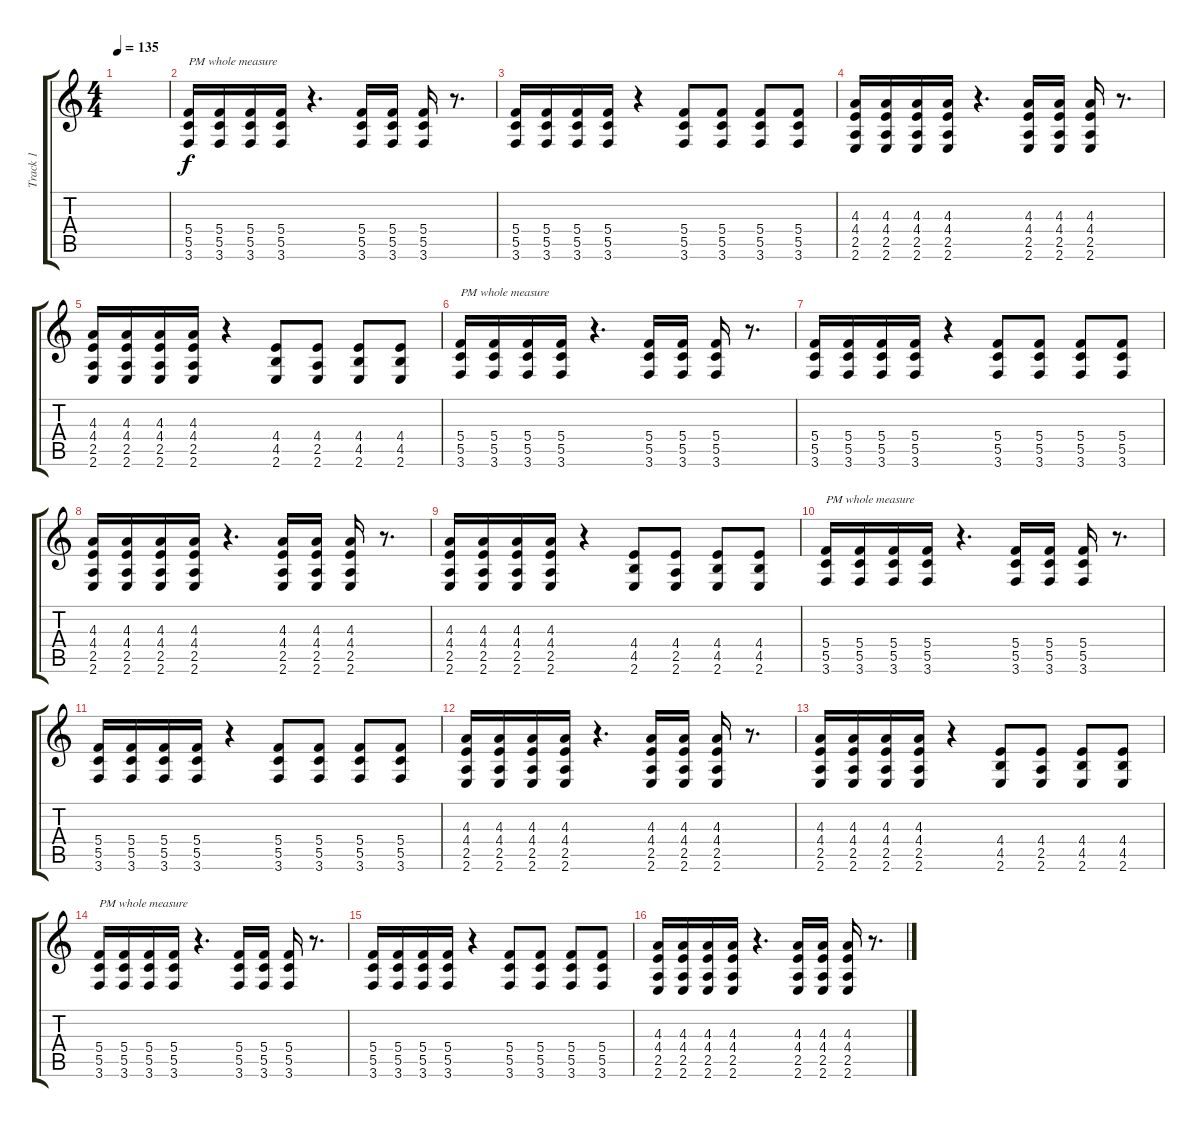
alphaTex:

\track ("Track 1" "Track 1") {instrument distortionguitar}
\staff {score tabs}
\tuning (D4 A3 F3 C3 G2 D2) {hide}
\ts (4 4)
\tempo 135
\clef g2
\ks c
|
(5.4 5.5 3.6).16{txt "PM whole measure"} (5.4 5.5 3.6).16 (5.4 5.5 3.6).16 (5.4 5.5 3.6).16 r.4{d} (5.4 5.5 3.6).16 (5.4 5.5 3.6).16 (5.4 5.5 3.6).16 r.8{d} |
(5.4 5.5 3.6).16 (5.4 5.5 3.6).16 (5.4 5.5 3.6).16 (5.4 5.5 3.6).16 r.4 (5.4 5.5 3.6).8 (5.4 5.5 3.6).8 (5.4 5.5 3.6).8 (5.4 5.5 3.6).8 |
(4.3 4.4 2.5 2.6).16 (4.3 4.4 2.5 2.6).16 (4.3 4.4 2.5 2.6).16 (4.3 4.4 2.5 2.6).16 r.4{d} (4.3 4.4 2.5 2.6).16 (4.3 4.4 2.5 2.6).16 (4.3 4.4 2.5 2.6).16 r.8{d} |
(4.3 4.4 2.5 2.6).16 (4.3 4.4 2.5 2.6).16 (4.3 4.4 2.5 2.6).16 (4.3 4.4 2.5 2.6).16 r.4 (4.4 4.5 2.6).8 (4.4 2.5 2.6).8 (4.4 4.5 2.6).8 (4.4 4.5 2.6).8 |
(5.4 5.5 3.6).16{txt "PM whole measure"} (5.4 5.5 3.6).16 (5.4 5.5 3.6).16 (5.4 5.5 3.6).16 r.4{d} (5.4 5.5 3.6).16 (5.4 5.5 3.6).16 (5.4 5.5 3.6).16 r.8{d} |
(5.4 5.5 3.6).16 (5.4 5.5 3.6).16 (5.4 5.5 3.6).16 (5.4 5.5 3.6).16 r.4 (5.4 5.5 3.6).8 (5.4 5.5 3.6).8 (5.4 5.5 3.6).8 (5.4 5.5 3.6).8 |
(4.3 4.4 2.5 2.6).16 (4.3 4.4 2.5 2.6).16 (4.3 4.4 2.5 2.6).16 (4.3 4.4 2.5 2.6).16 r.4{d} (4.3 4.4 2.5 2.6).16 (4.3 4.4 2.5 2.6).16 (4.3 4.4 2.5 2.6).16 r.8{d} |
(4.3 4.4 2.5 2.6).16 (4.3 4.4 2.5 2.6).16 (4.3 4.4 2.5 2.6).16 (4.3 4.4 2.5 2.6).16 r.4 (4.4 4.5 2.6).8 (4.4 2.5 2.6).8 (4.4 4.5 2.6).8 (4.4 4.5 2.6).8 |
(5.4 5.5 3.6).16{txt "PM whole measure"} (5.4 5.5 3.6).16 (5.4 5.5 3.6).16 (5.4 5.5 3.6).16 r.4{d} (5.4 5.5 3.6).16 (5.4 5.5 3.6).16 (5.4 5.5 3.6).16 r.8{d} |
(5.4 5.5 3.6).16 (5.4 5.5 3.6).16 (5.4 5.5 3.6).16 (5.4 5.5 3.6).16 r.4 (5.4 5.5 3.6).8 (5.4 5.5 3.6).8 (5.4 5.5 3.6).8 (5.4 5.5 3.6).8 |
(4.3 4.4 2.5 2.6).16 (4.3 4.4 2.5 2.6).16 (4.3 4.4 2.5 2.6).16 (4.3 4.4 2.5 2.6).16 r.4{d} (4.3 4.4 2.5 2.6).16 (4.3 4.4 2.5 2.6).16 (4.3 4.4 2.5 2.6).16 r.8{d} |
(4.3 4.4 2.5 2.6).16 (4.3 4.4 2.5 2.6).16 (4.3 4.4 2.5 2.6).16 (4.3 4.4 2.5 2.6).16 r.4 (4.4 4.5 2.6).8 (4.4 2.5 2.6).8 (4.4 4.5 2.6).8 (4.4 4.5 2.6).8 |
(5.4 5.5 3.6).16{txt "PM whole measure"} (5.4 5.5 3.6).16 (5.4 5.5 3.6).16 (5.4 5.5 3.6).16 r.4{d} (5.4 5.5 3.6).16 (5.4 5.5 3.6).16 (5.4 5.5 3.6).16 r.8{d} |
(5.4 5.5 3.6).16 (5.4 5.5 3.6).16 (5.4 5.5 3.6).16 (5.4 5.5 3.6).16 r.4 (5.4 5.5 3.6).8 (5.4 5.5 3.6).8 (5.4 5.5 3.6).8 (5.4 5.5 3.6).8 |
(4.3 4.4 2.5 2.6).16 (4.3 4.4 2.5 2.6).16 (4.3 4.4 2.5 2.6).16 (4.3 4.4 2.5 2.6).16 r.4{d} (4.3 4.4 2.5 2.6).16 (4.3 4.4 2.5 2.6).16 (4.3 4.4 2.5 2.6).16 r.8{d}
